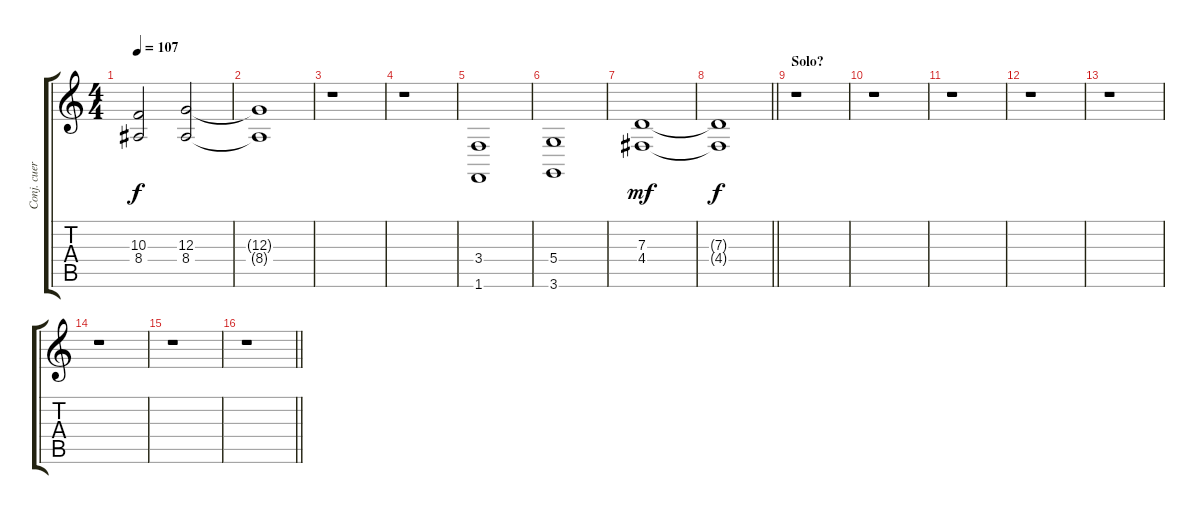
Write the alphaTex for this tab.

\track ("Conj. cuerdas II" "Conj. cuer") {instrument stringensemble2}
\staff {score tabs}
\tuning (E4 B3 G3 D3 A2 E2) {hide}
\ts (4 4)
\tempo 107
\clef g2
\ks c
(10.3 8.4).2{dy f} (12.3 8.4).2 |
(12.3{t} 8.4{t}).1 |
r.1 |
r.1 |
(3.4 1.6).1 |
(5.4 3.6).1 |
(7.3 4.4).1{dy mf volume 3} |
\barLineRight lightlight
(7.3{t} 4.4{t}).1{dy f} |
\section ("" "Solo?")
r.1 |
r.1 |
r.1 |
r.1 |
r.1 |
r.1 |
r.1 |
\barLineRight lightlight
r.1
